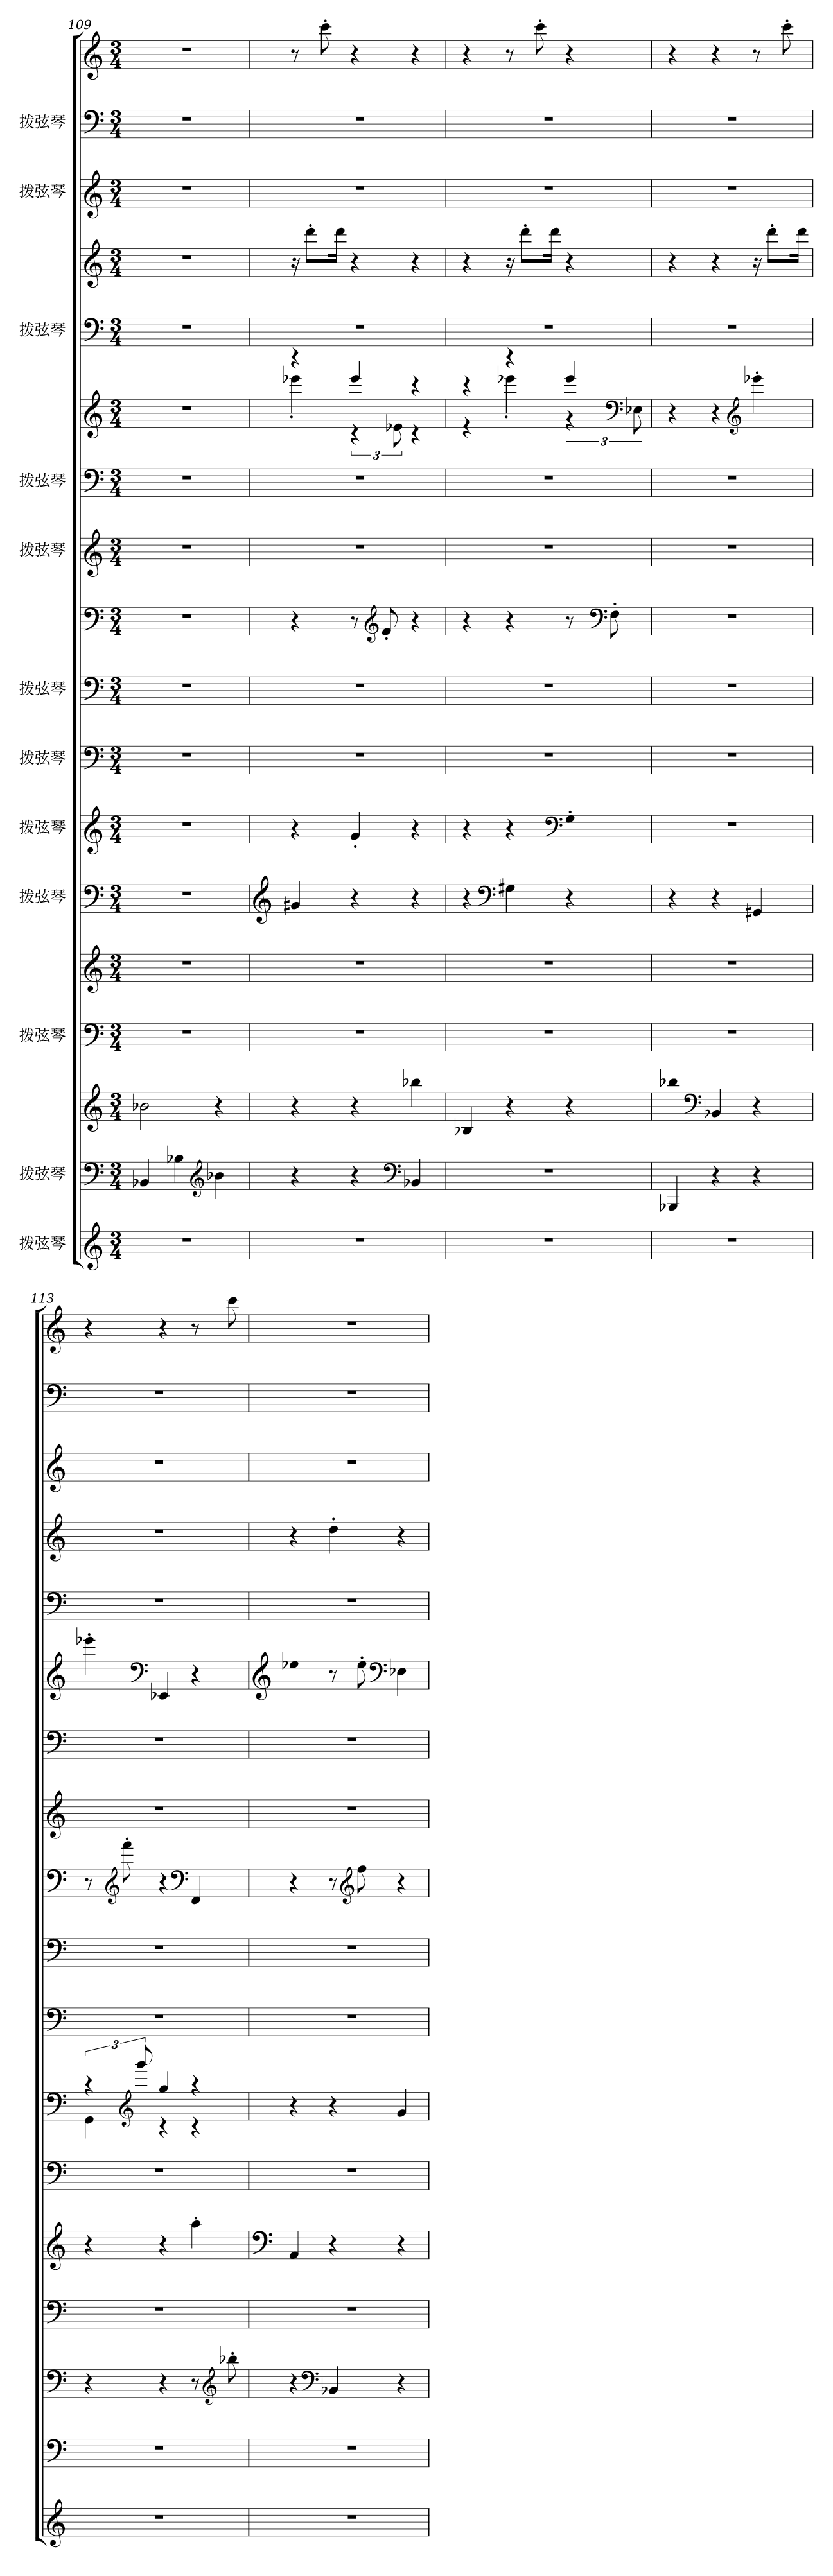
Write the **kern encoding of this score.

**kern	**kern	**kern	**kern	**kern	**kern	**kern	**kern	**kern	**kern	**kern	**kern	**kern	**kern	**kern	**kern	**kern	**kern
*part12	*part11	*part11	*part10	*part10	*part9	*part8	*part7	*part6	*part6	*part5	*part4	*part4	*part3	*part3	*part2	*part1	*part1
*staff18	*staff17	*staff16	*staff15	*staff14	*staff13	*staff12	*staff11	*staff10	*staff9	*staff8	*staff7	*staff6	*staff5	*staff4	*staff3	*staff2	*staff1
*I"拨弦琴	*I"拨弦琴	*	*I"拨弦琴	*	*I"拨弦琴	*I"拨弦琴	*I"拨弦琴	*I"拨弦琴	*	*I"拨弦琴	*I"拨弦琴	*	*I"拨弦琴	*	*I"拨弦琴	*I"拨弦琴	*
*clefG2	*clefF4	*clefG2	*clefF4	*clefG2	*clefF4	*clefG2	*clefF4	*clefF4	*clefF4	*clefG2	*clefF4	*clefG2	*clefF4	*clefG2	*clefG2	*clefF4	*clefG2
*k[]	*k[]	*k[]	*k[]	*k[]	*k[]	*k[]	*k[]	*k[]	*k[]	*k[]	*k[]	*k[]	*k[]	*k[]	*k[]	*k[]	*k[]
*M3/4	*M3/4	*M3/4	*M3/4	*M3/4	*M3/4	*M3/4	*M3/4	*M3/4	*M3/4	*M3/4	*M3/4	*M3/4	*M3/4	*M3/4	*M3/4	*M3/4	*M3/4
=109	=109	=109	=109	=109	=109	=109	=109	=109	=109	=109	=109	=109	=109	=109	=109	=109	=109
2.r	4BB-X/	2b-X\	2.r	2.r	2.r	2.r	2.r	2.r	2.r	2.r	2.r	2.r	2.r	2.r	2.r	2.r	2.r
.	4B-X\	.	.	.	.	.	.	.	.	.	.	.	.	.	.	.	.
*	*clefG2	*	*	*	*	*	*	*	*	*	*	*	*	*	*	*	*
.	4b-X\	4r	.	.	.	.	.	.	.	.	.	.	.	.	.	.	.
=110	=110	=110	=110	=110	=110	=110	=110	=110	=110	=110	=110	=110	=110	=110	=110	=110	=110
*	*	*	*	*	*clefG2	*	*	*	*	*	*	*	*	*	*	*	*
*	*	*	*	*	*	*	*	*	*	*	*	*^	*	*	*	*	*
2.r	4r	4r	2.r	2.r	4g#X/	4r	2.r	2.r	4r	2.r	2.r	4r	4eee-X'\	2.r	16r	2.r	2.r	8r
.	.	.	.	.	.	.	.	.	.	.	.	.	.	.	8ddd'\L	.	.	.
.	.	.	.	.	.	.	.	.	.	.	.	.	.	.	.	.	.	8ccc'\
.	.	.	.	.	.	.	.	.	.	.	.	.	.	.	16ddd\Jk	.	.	.
.	4r	4r	.	.	4r	4g'/	.	.	8r	.	.	4eee-/	6r	.	4r	.	.	4r
*	*	*	*	*	*	*	*	*	*clefG2	*	*	*	*	*	*	*	*	*
.	.	.	.	.	.	.	.	.	8f'/	.	.	.	.	.	.	.	.	.
.	.	.	.	.	.	.	.	.	.	.	.	.	12e-X\	.	.	.	.	.
*	*clefF4	*	*	*	*	*	*	*	*	*	*	*	*	*	*	*	*	*
.	4BB-X/	4bb-X\	.	.	4r	4r	.	.	4r	.	.	4r	4r	.	4r	.	.	4r
!!LO:PB:g=z
=111	=111	=111	=111	=111	=111	=111	=111	=111	=111	=111	=111	=111	=111	=111	=111	=111	=111	=111
2.r	2.r	4B-X/	2.r	2.r	4r	4r	2.r	2.r	4r	2.r	2.r	4r	4r	2.r	4r	2.r	2.r	4r
*	*	*	*	*	*clefF4	*	*	*	*	*	*	*	*	*	*	*	*	*
.	.	4r	.	.	4G#X\	4r	.	.	4r	.	.	4r	4eee-X'\	.	16r	.	.	8r
.	.	.	.	.	.	.	.	.	.	.	.	.	.	.	8ddd'\L	.	.	.
.	.	.	.	.	.	.	.	.	.	.	.	.	.	.	.	.	.	8ccc'\
.	.	.	.	.	.	.	.	.	.	.	.	.	.	.	16ddd\Jk	.	.	.
*	*	*	*	*	*	*clefF4	*	*	*	*	*	*	*	*	*	*	*	*
.	.	4r	.	.	4r	4G'\	.	.	8r	.	.	4eee-/	6r	.	4r	.	.	4r
*	*	*	*	*	*	*	*	*	*clefF4	*	*	*	*	*	*	*	*	*
.	.	.	.	.	.	.	.	.	8F'\	.	.	.	.	.	.	.	.	.
*	*	*	*	*	*	*	*	*	*	*	*	*clefF4	*	*	*	*	*	*
.	.	.	.	.	.	.	.	.	.	.	.	.	12E-X\	.	.	.	.	.
*	*	*	*	*	*	*	*	*	*	*	*	*v	*v	*	*	*	*	*
=112	=112	=112	=112	=112	=112	=112	=112	=112	=112	=112	=112	=112	=112	=112	=112	=112	=112
2.r	4BBB-X/	4bb-X\	2.r	2.r	4r	2.r	2.r	2.r	2.r	2.r	2.r	4r	2.r	4r	2.r	2.r	4r
*	*	*clefF4	*	*	*	*	*	*	*	*	*	*	*	*	*	*	*
.	4r	4BB-X/	.	.	4r	.	.	.	.	.	.	4r	.	4r	.	.	4r
*	*	*	*	*	*	*	*	*	*	*	*	*clefG2	*	*	*	*	*
.	4r	4r	.	.	4GG#X/	.	.	.	.	.	.	4eee-X'\	.	16r	.	.	8r
.	.	.	.	.	.	.	.	.	.	.	.	.	.	8ddd'\L	.	.	.
.	.	.	.	.	.	.	.	.	.	.	.	.	.	.	.	.	8ccc'\
.	.	.	.	.	.	.	.	.	.	.	.	.	.	16ddd\Jk	.	.	.
=113	=113	=113	=113	=113	=113	=113	=113	=113	=113	=113	=113	=113	=113	=113	=113	=113	=113
*	*	*	*	*	*	*^	*	*	*	*	*	*	*	*	*	*	*
2.r	2.r	4r	2.r	4r	2.r	6r	4GG\	2.r	2.r	8r	2.r	2.r	4eee-X'\	2.r	2.r	2.r	2.r	4r
*	*	*	*	*	*	*	*	*	*	*clefG2	*	*	*	*	*	*	*	*
.	.	.	.	.	.	.	.	.	.	8fff'\	.	.	.	.	.	.	.	.
*	*	*	*	*	*	*clefG2	*	*	*	*	*	*	*	*	*	*	*	*
.	.	.	.	.	.	12ggg/	.	.	.	.	.	.	.	.	.	.	.	.
*	*	*	*	*	*	*	*	*	*	*	*	*	*clefF4	*	*	*	*	*
.	.	4r	.	4r	.	4gg/	4r	.	.	4r	.	.	4EE-X/	.	.	.	.	4r
*	*	*	*	*	*	*	*	*	*	*clefF4	*	*	*	*	*	*	*	*
.	.	8r	.	4aa'\	.	4r	4r	.	.	4FF/	.	.	4r	.	.	.	.	8r
*	*	*clefG2	*	*	*	*	*	*	*	*	*	*	*	*	*	*	*	*
.	.	8bb-X'\	.	.	.	.	.	.	.	.	.	.	.	.	.	.	.	8ccc\
*	*	*	*	*	*	*v	*v	*	*	*	*	*	*	*	*	*	*	*
!!LO:PB:g=z
=114	=114	=114	=114	=114	=114	=114	=114	=114	=114	=114	=114	=114	=114	=114	=114	=114	=114
*	*	*	*	*clefF4	*	*	*	*	*	*	*	*clefG2	*	*	*	*	*
2.r	2.r	4r	2.r	4AA/	2.r	4r	2.r	2.r	4r	2.r	2.r	4ee-X\	2.r	4r	2.r	2.r	2.r
*	*	*clefF4	*	*	*	*	*	*	*	*	*	*	*	*	*	*	*
.	.	4BB-X/	.	4r	.	4r	.	.	8r	.	.	8r	.	4dd'\	.	.	.
*	*	*	*	*	*	*	*	*	*clefG2	*	*	*	*	*	*	*	*
.	.	.	.	.	.	.	.	.	8ff\	.	.	8ee-'\	.	.	.	.	.
*	*	*	*	*	*	*	*	*	*	*	*	*clefF4	*	*	*	*	*
.	.	4r	.	4r	.	4g/	.	.	4r	.	.	4E-X\	.	4r	.	.	.
=	=	=	=	=	=	=	=	=	=	=	=	=	=	=	=	=	=
*-	*-	*-	*-	*-	*-	*-	*-	*-	*-	*-	*-	*-	*-	*-	*-	*-	*-
